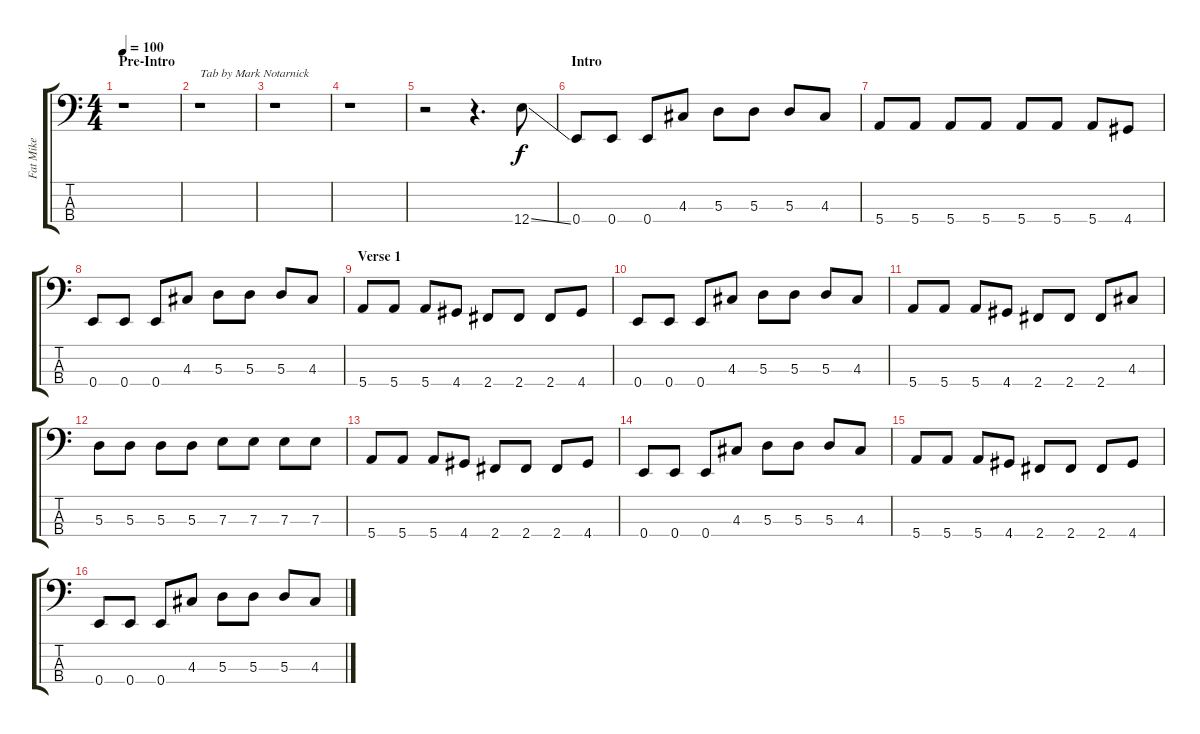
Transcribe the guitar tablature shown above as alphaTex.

\track ("Fat Mike" "Fat Mike") {instrument electricbasspick}
\staff {score tabs}
\tuning (G2 D2 A1 E1) {hide}
\ts (4 4)
\section ("" "Pre-Intro")
\tempo 100
\clef f4
\ks c
r.1{dy f instrument electricbasspick} |
r.1{txt "Tab by Mark Notarnick"} |
r.1 |
r.1 |
r.2 r.4{d} 12.4{ss}.8 |
\section ("" "Intro")
0.4.8 0.4.8 0.4.8 4.3.8 5.3.8 5.3.8 5.3.8 4.3.8 |
5.4.8 5.4.8 5.4.8 5.4.8 5.4.8 5.4.8 5.4.8 4.4.8 |
0.4.8 0.4.8 0.4.8 4.3.8 5.3.8 5.3.8 5.3.8 4.3.8 |
\section ("" "Verse 1")
5.4.8 5.4.8 5.4.8 4.4.8 2.4.8 2.4.8 2.4.8 4.4.8 |
0.4.8 0.4.8 0.4.8 4.3.8 5.3.8 5.3.8 5.3.8 4.3.8 |
5.4.8 5.4.8 5.4.8 4.4.8 2.4.8 2.4.8 2.4.8 4.3.8 |
5.3.8 5.3.8 5.3.8 5.3.8 7.3.8 7.3.8 7.3.8 7.3.8 |
5.4.8 5.4.8 5.4.8 4.4.8 2.4.8 2.4.8 2.4.8 4.4.8 |
0.4.8 0.4.8 0.4.8 4.3.8 5.3.8 5.3.8 5.3.8 4.3.8 |
5.4.8 5.4.8 5.4.8 4.4.8 2.4.8 2.4.8 2.4.8 4.4.8 |
0.4.8 0.4.8 0.4.8 4.3.8 5.3.8 5.3.8 5.3.8 4.3.8
